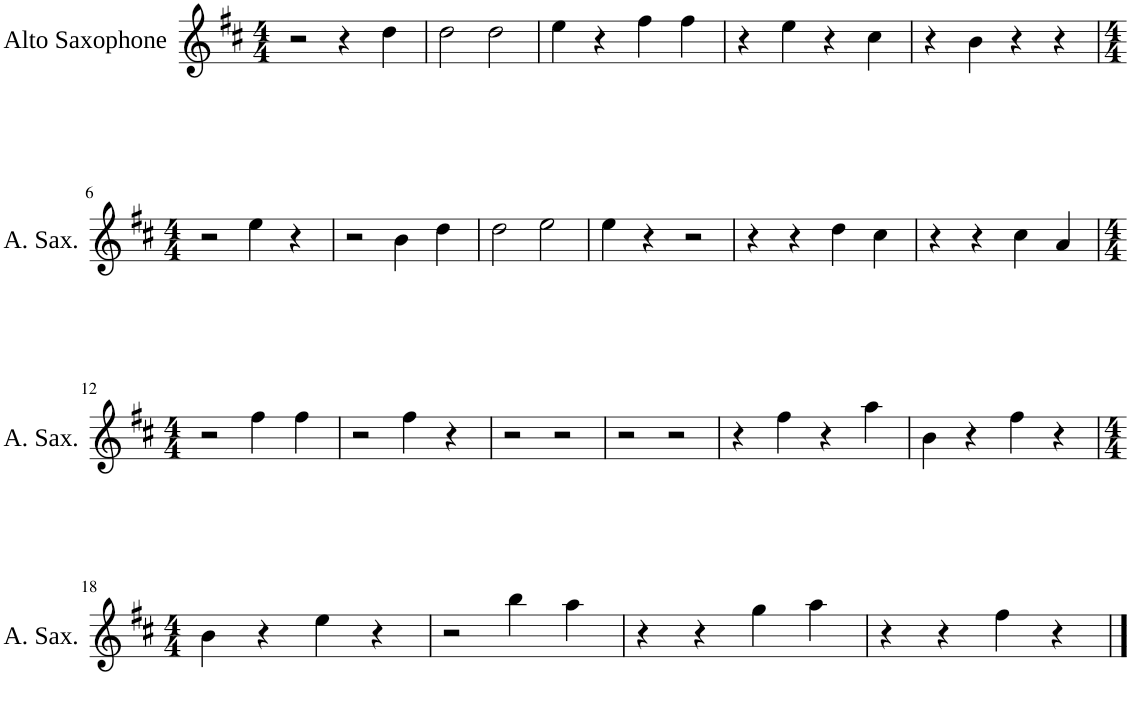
**kern
*part1
*staff1
*I"Alto Saxophone
*I'A. Sax.
*clefG2
*Trd5c9
*k[f#c#]
*M4/4
=1
2r
4r
4dd\
=2
2dd\
2dd\
=3
4ee\
4r
4ff#\
4ff#\
=4
4r
4ee\
4r
4cc#\
=5
4r
4b\
4r
4r
!!LO:LB:g=z
=6
*M4/4
2r
4ee\
4r
=7
2r
4b\
4dd\
=8
2dd\
2ee\
=9
4ee\
4r
2r
=10
4r
4r
4dd\
4cc#\
=11
4r
4r
4cc#\
4a/
!!LO:LB:g=z
=12
*M4/4
2r
4ff#\
4ff#\
=13
2r
4ff#\
4r
=14
2r
2r
=15
2r
2r
=16
4r
4ff#\
4r
4aa\
=17
4b\
4r
4ff#\
4r
!!LO:LB:g=z
=18
*M4/4
4b\
4r
4ee\
4r
=19
2r
4bb\
4aa\
=20
4r
4r
4gg\
4aa\
=21
4r
4r
4ff#\
4r
==
*-
